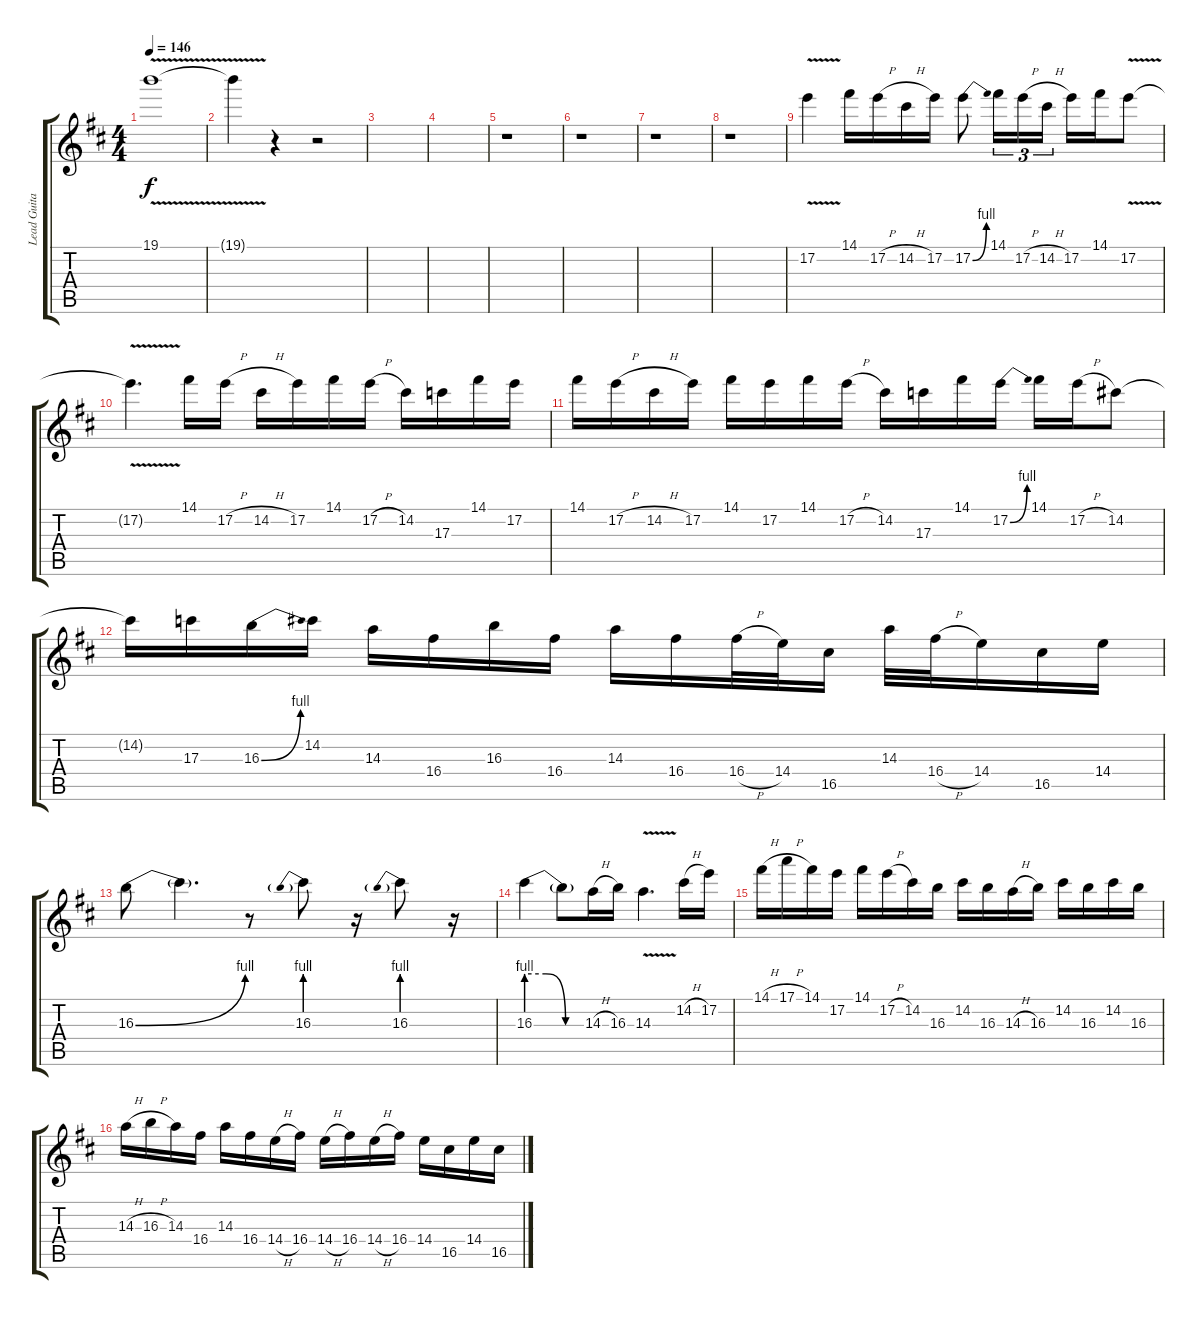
\track ("Lead Guitar" "Lead Guita") {instrument distortionguitar}
\staff {score tabs}
\tuning (E4 B3 G3 D3 A2 E2) {hide}
\ts (4 4)
\tempo 146
\clef g2
\ks d
19.1{v}.1{dy f} |
19.1{v t}.4 r.4 r.2 |
|
|
r.1 |
r.1 |
r.1 |
r.1 |
17.2{v}.4 14.1.16 17.2{h}.16 14.2{h}.16 17.2.16 17.2{be (bend 0 0 60 4)}.8 14.1.16{tu (3 2)} 17.2{h}.16{tu (3 2)} 14.2{h}.16{tu (3 2)} 17.2.16 14.1.16 17.2{v}.8 |
17.2{v t}.4{d} 14.1.16 17.2{h}.16 14.2{h}.16 17.2.16 14.1.16 17.2{h}.16 14.2.16 17.3.16 14.1.16 17.2.16 |
14.1.16 17.2{h}.16 14.2{h}.16 17.2.16 14.1.16 17.2.16 14.1.16 17.2{h}.16 14.2.16 17.3.16 14.1.16 17.2{be (bend 0 0 60 4)}.16 14.1.16 17.2{h}.16 14.2.8 |
14.2{t}.16 17.3.16 16.3{be (bend 0 0 60 4)}.16 14.2.16 14.3.16 16.4.16 16.3.16 16.4.16 14.3.16 16.4.16 16.4{h}.32 14.4.32 16.5.16 14.3.32 16.4{h}.32 14.4.16 16.5.16 14.4.16 |
16.3{be (bend 0 0 60 4)}.8 16.3{t}.4{d} r.8 16.3{be (prebend 0 4 60 4)}.8 r.16 16.3{be (prebend 0 4 60 4)}.8 r.16 |
16.3{be (custom 0 4 20 4 40 0 60 0)}.4 16.3{t}.8 14.3{h}.16 16.3.16 14.3{v}.4{d} 14.2{h}.16 17.2.16 |
14.1{h}.16 17.1{h}.16 14.1.16 17.2.16 14.1.16 17.2{h}.16 14.2.16 16.3.16 14.2.16 16.3.16 14.3{h}.16 16.3.16 14.2.16 16.3.16 14.2.16 16.3.16 |
14.3{h}.16 16.3{h}.16 14.3.16 16.4.16 14.3.16 16.4.16 14.4{h}.16 16.4.16 14.4{h}.16 16.4.16 14.4{h}.16 16.4.16 14.4.16 16.5.16 14.4.16 16.5.16
